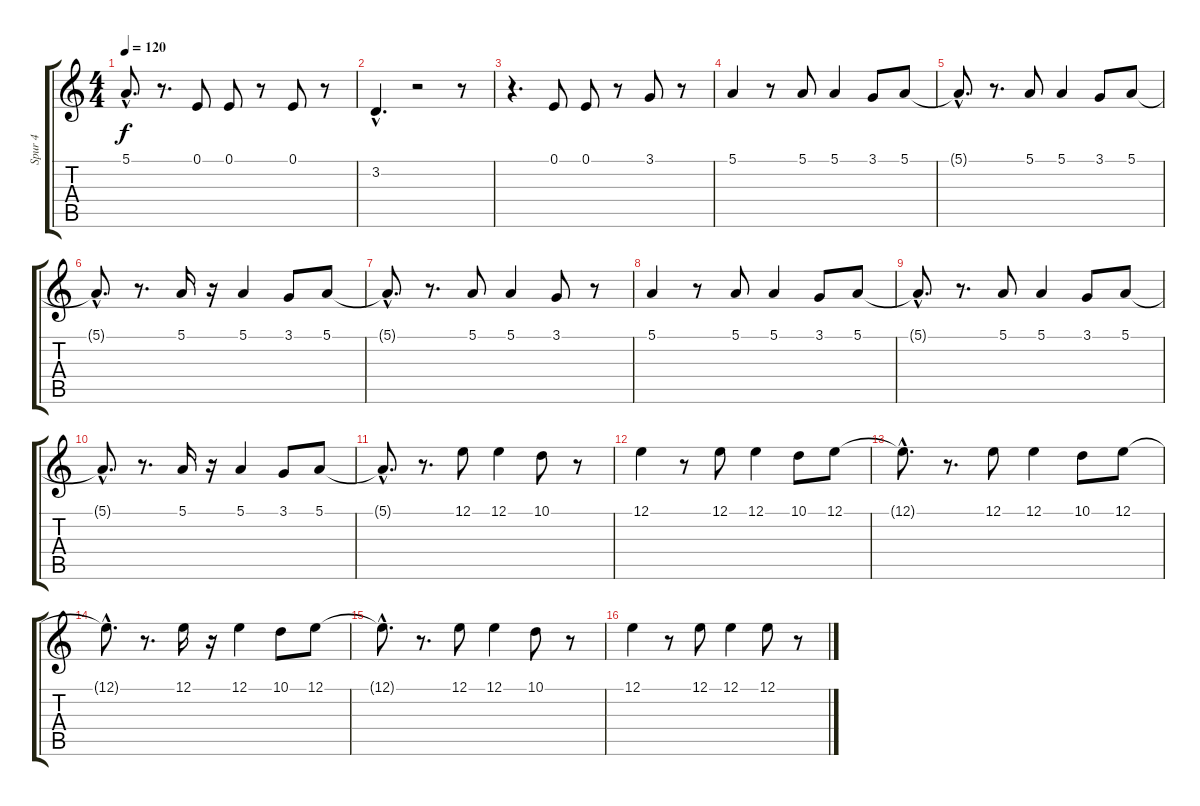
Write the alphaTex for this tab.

\track ("Spur 4" "Spur 4") {instrument synthvoice}
\staff {score tabs}
\tuning (E4 B3 G3 D3 A2 E2) {hide}
\ts (4 4)
\tempo 120
\clef g2
\ks c
5.1{hac t}.8{d dy f} r.8{d} 0.1.8 0.1.8 r.8 0.1.8 r.8 |
3.2{hac}.4{d} r.2 r.8 |
r.4{d} 0.1.8 0.1.8 r.8 3.1.8 r.8 |
5.1.4 r.8 5.1.8 5.1.4 3.1.8 5.1.8 |
5.1{hac t}.8{d} r.8{d} 5.1.8 5.1.4 3.1.8 5.1.8 |
5.1{hac t}.8{d} r.8{d} 5.1.16 r.16 5.1.4 3.1.8 5.1.8 |
5.1{hac t}.8{d} r.8{d} 5.1.8 5.1.4 3.1.8 r.8 |
5.1.4 r.8 5.1.8 5.1.4 3.1.8 5.1.8 |
5.1{hac t}.8{d} r.8{d} 5.1.8 5.1.4 3.1.8 5.1.8 |
5.1{hac t}.8{d} r.8{d} 5.1.16 r.16 5.1.4 3.1.8 5.1.8 |
5.1{hac t}.8{d} r.8{d} 12.1.8 12.1.4 10.1.8 r.8 |
12.1.4 r.8 12.1.8 12.1.4 10.1.8 12.1.8 |
12.1{hac t}.8{d} r.8{d} 12.1.8 12.1.4 10.1.8 12.1.8 |
12.1{hac t}.8{d} r.8{d} 12.1.16 r.16 12.1.4 10.1.8 12.1.8 |
12.1{hac t}.8{d} r.8{d} 12.1.8 12.1.4 10.1.8 r.8 |
12.1.4 r.8 12.1.8 12.1.4 12.1.8 r.8
